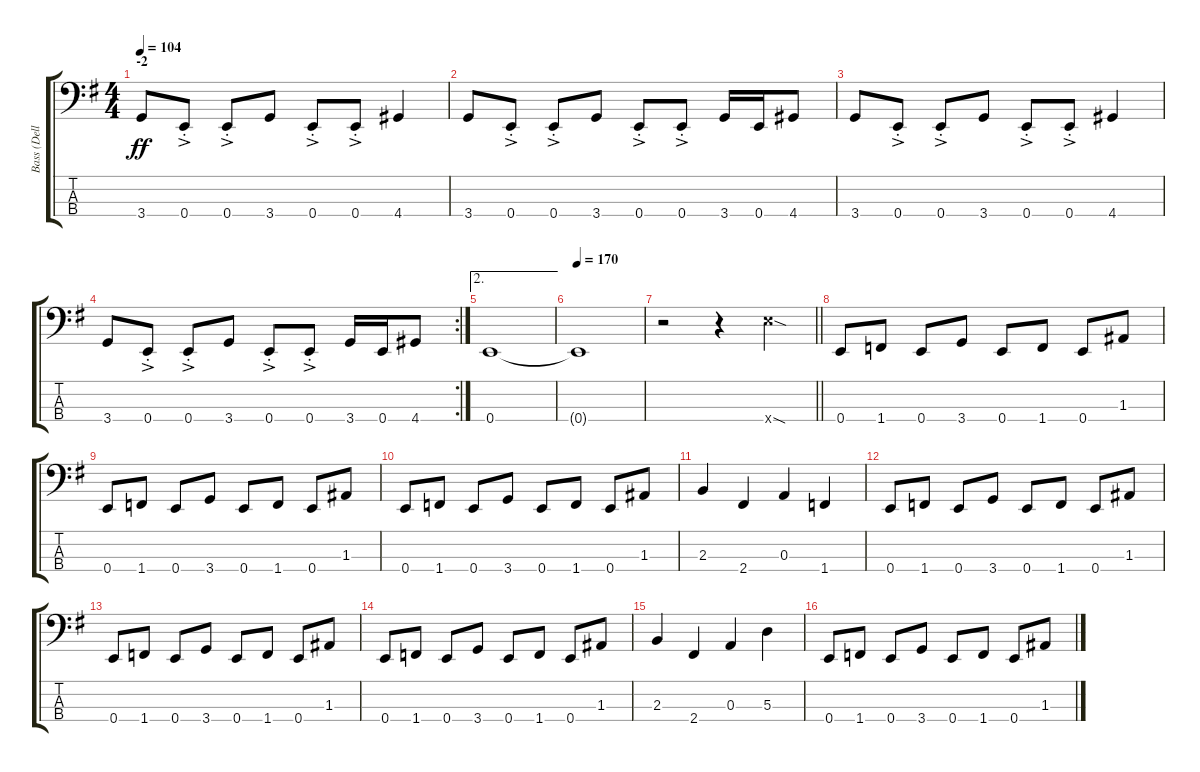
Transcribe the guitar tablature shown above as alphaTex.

\track ("Bass (Della)" "Bass (Dell") {instrument electricbassfinger}
\staff {score tabs}
\tuning (G2 D2 A1 E1) {hide}
\ts (4 4)
\section ("" "-2")
\tempo 104
\clef f4
\ks eminor
3.4.8{dy ff} 0.4{ac st}.8 0.4{ac st}.8 3.4.8 0.4{ac st}.8 0.4{ac st}.8 4.4.4 |
3.4.8 0.4{ac st}.8 0.4{ac st}.8 3.4.8 0.4{ac st}.8 0.4{ac st}.8 3.4.16 0.4.16 4.4.8 |
3.4.8 0.4{ac st}.8 0.4{ac st}.8 3.4.8 0.4{ac st}.8 0.4{ac st}.8 4.4.4 |
\rc 2
3.4.8 0.4{ac st}.8 0.4{ac st}.8 3.4.8 0.4{ac st}.8 0.4{ac st}.8 3.4.16 0.4.16 4.4.8 |
\ae 2
0.4.1 |
\tempo 170
0.4{t}.1 |
\barLineRight lightlight
r.2 r.4 12.4{sod x}.4 |
\section ("" "")
0.4.8 1.4.8 0.4.8 3.4.8 0.4.8 1.4.8 0.4.8 1.3.8 |
0.4.8 1.4.8 0.4.8 3.4.8 0.4.8 1.4.8 0.4.8 1.3.8 |
0.4.8 1.4.8 0.4.8 3.4.8 0.4.8 1.4.8 0.4.8 1.3.8 |
2.3.4 2.4.4 0.3.4 1.4.4 |
0.4.8 1.4.8 0.4.8 3.4.8 0.4.8 1.4.8 0.4.8 1.3.8 |
0.4.8 1.4.8 0.4.8 3.4.8 0.4.8 1.4.8 0.4.8 1.3.8 |
0.4.8 1.4.8 0.4.8 3.4.8 0.4.8 1.4.8 0.4.8 1.3.8 |
2.3.4 2.4.4 0.3.4 5.3.4 |
0.4.8 1.4.8 0.4.8 3.4.8 0.4.8 1.4.8 0.4.8 1.3.8
